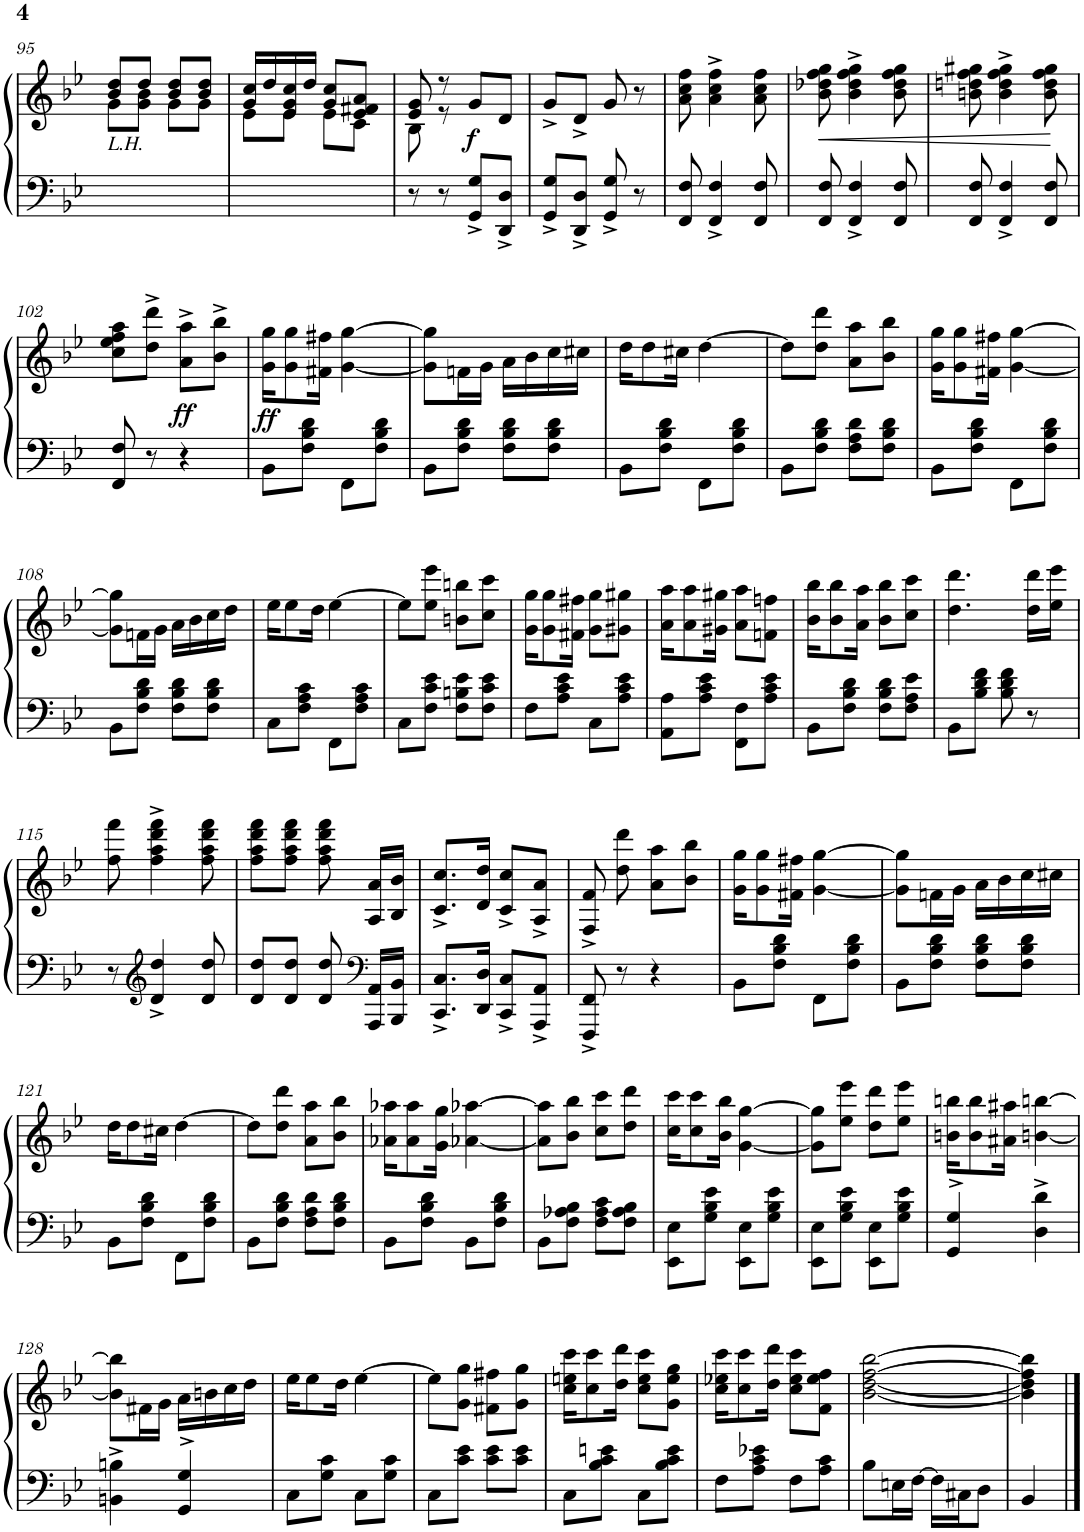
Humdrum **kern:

**kern	**kern	**dynam
*part1	*part1	*part1
*staff2	*staff1	*staff1/2
*I"Piano	*	*
*I'Pno.	*	*
!!LO:PB:g=z
*clefF4	*clefG2	*
*k[b-e-]	*k[b-e-]	*
*M2/4	*M2/4	*
=95	=95	=95
*	*^	*
!	!LO:TX:b:i:t=L.H.	!	!
2ryy	8b-/ 8dd/L	8g\L	.
.	8dd/J	8g\ 8b-\J	.
.	8b-/ 8dd/L	8g\L	.
.	8b-/ 8dd/J	8g\J	.
=96	=96	=96	=96
2ryy	16g/ 16cc/LL	8e-\L	.
.	16dd/	.	.
.	16e-/ 16g/ 16cc/	8e-\J	.
.	16dd/JJ	.	.
.	8g/ 8cc/L	8e-\L	.
.	8e-/ 8f#X/ 8a/J	8c\J	.
=97	=97	=97	=97
8r	8e-/ 8g/	8B-\	.
8r	8r	8r	.
!	!	!	!LO:DY:b
8GG/^ 8G/^L	8g/L	4ryy	f
8DD/^ 8D/^J	8d/J	.	.
*	*v	*v	*
=98	=98	=98
8GG/^ 8G/^L	8g^/L	.
8DD/^ 8D/^J	8d^/J	.
8GG/^ 8G/^	8g/	.
8r	8r	.
=99	=99	=99
8FF/ 8F/	8a\ 8cc\ 8ff\	.
4FF/^ 4F/^	4a\^ 4cc\^ 4ff\^	.
8FF/ 8F/	8a\ 8cc\ 8ff\	.
=100	=100	=100
!	!	!LO:HP:b
8FF/ 8F/	8b-\ 8dd-X\ 8ff\ 8gg\	<
4FF/^ 4F/^	4b-\^ 4dd-\^ 4ff\^ 4gg\^	.
8FF/ 8F/	8b-\ 8dd-\ 8ff\ 8gg\	.
=101	=101	=101
8FF/ 8F/	8bn\ 8ddn\ 8ff\ 8gg#X\	.
4FF/^ 4F/^	4b\^ 4dd\^ 4ff\^ 4gg#\^	.
8FF/ 8F/	8b\ 8dd\ 8ff\ 8gg#\	.
.	.	[
!!LO:LB:g=z
=102	=102	=102
8FF/ 8F/	8cc\ 8ee-\ 8ff\ 8aa\L	.
8r	8dd\^ 8ddd\^J	.
!	!	!LO:DY:b
4r	8a\^ 8aa\^L	ff
.	8b-\^ 8bb-\^J	.
=103	=103	=103
!	!	!LO:DY:b
8BB-\L	16g\ 16gg\KL	ff
.	8g\ 8gg\	.
8F\ 8B-\ 8d\J	.	.
.	16f#X\ 16ff#X\Jk	.
8FF\L	[4g\ [4gg\	.
8F\ 8B-\ 8d\J	.	.
=104	=104	=104
8BB-\L	8g\] 8gg\]L	.
8F\ 8B-\ 8d\J	16fn\L	.
.	16g\JJ	.
8F\ 8B-\ 8d\L	16a\LL	.
.	16b-\	.
8F\ 8B-\ 8d\J	16cc\	.
.	16cc#X\JJ	.
=105	=105	=105
8BB-\L	16dd\KL	.
.	8dd\	.
8F\ 8B-\ 8d\J	.	.
.	16cc#X\Jk	.
8FF\L	[4dd\	.
8F\ 8B-\ 8d\J	.	.
=106	=106	=106
8BB-\L	8dd\L]	.
8F\ 8B-\ 8d\J	8dd\ 8ddd\J	.
8F\ 8A\ 8d\L	8a\ 8aa\L	.
8F\ 8B-\ 8d\J	8b-\ 8bb-\J	.
=107	=107	=107
8BB-\L	16g\ 16gg\KL	.
.	8g\ 8gg\	.
8F\ 8B-\ 8d\J	.	.
.	16f#X\ 16ff#X\Jk	.
8FF\L	[4g\ [4gg\	.
8F\ 8B-\ 8d\J	.	.
!!LO:LB:g=z
=108	=108	=108
8BB-\L	8g\] 8gg\]L	.
8F\ 8B-\ 8d\J	16fn\L	.
.	16g\JJ	.
8F\ 8B-\ 8d\L	16a\LL	.
.	16b-\	.
8F\ 8B-\ 8d\J	16cc\	.
.	16dd\JJ	.
=109	=109	=109
8C\L	16ee-\KL	.
.	8ee-\	.
8F\ 8A\ 8c\J	.	.
.	16dd\Jk	.
8FF\L	[4ee-\	.
8F\ 8A\ 8c\J	.	.
=110	=110	=110
8C\L	8ee-\L]	.
8F\ 8c\ 8e-\J	8ee-\ 8eee-\J	.
8F\ 8Bn\ 8e-\L	8bn\ 8bbn\L	.
8F\ 8c\ 8e-\J	8cc\ 8ccc\J	.
=111	=111	=111
8F\L	16g\ 16gg\KL	.
.	8g\ 8gg\	.
8A\ 8c\ 8e-\J	.	.
.	16f#X\ 16ff#X\Jk	.
8C\L	8g\ 8gg\L	.
8A\ 8c\ 8e-\J	8g#X\ 8gg#X\J	.
=112	=112	=112
8AA\ 8A\L	16a\ 16aa\KL	.
.	8a\ 8aa\	.
8A\ 8c\ 8e-\J	.	.
.	16g#X\ 16gg#X\Jk	.
8FF\ 8F\L	8a\ 8aa\L	.
8A\ 8c\ 8e-\J	8fn\ 8ffn\J	.
=113	=113	=113
8BB-\L	16b-\ 16bb-\KL	.
.	8b-\ 8bb-\	.
8F\ 8B-\ 8d\J	.	.
.	16a\ 16aa\Jk	.
8F\ 8B-\ 8d\L	8b-\ 8bb-\L	.
8F\ 8A\ 8e-\J	8cc\ 8ccc\J	.
=114	=114	=114
8BB-\L	4.dd\ 4.ddd\	.
8B-\ 8d\ 8f\J	.	.
8B-\ 8d\ 8f\	.	.
8r	16dd\ 16ddd\LL	.
.	16ee-\ 16eee-\JJ	.
!!LO:LB:g=z
=115	=115	=115
8r	8ff\ 8fff\	.
*clefG2	*	*
4d/^ 4dd/^	4ff\^ 4aa\^ 4ddd\^ 4fff\^	.
8d/ 8dd/	8ff\ 8aa\ 8ddd\ 8fff\	.
=116	=116	=116
8d/ 8dd/L	8ff\ 8aa\ 8ddd\ 8fff\L	.
8d/ 8dd/J	8ff\ 8aa\ 8ddd\ 8fff\J	.
8d/ 8dd/	8ff\ 8aa\ 8ddd\ 8fff\	.
*clefF4	*	*
16AAA/ 16AA/LL	16A/ 16a/LL	.
16BBB-/ 16BB-/JJ	16B-/ 16b-/JJ	.
=117	=117	=117
8.CC/^ 8.C/^L	8.c/^ 8.cc/^L	.
16DD/ 16D/Jk	16d/ 16dd/Jk	.
8CC/^ 8C/^L	8c/^ 8cc/^L	.
8AAA/^ 8AA/^J	8A/^ 8a/^J	.
=118	=118	=118
8FFF/^ 8FF/^	8F/^ 8f/^	.
8r	8dd\ 8ddd\	.
4r	8a\ 8aa\L	.
.	8b-\ 8bb-\J	.
=119	=119	=119
8BB-\L	16g\ 16gg\KL	.
.	8g\ 8gg\	.
8F\ 8B-\ 8d\J	.	.
.	16f#X\ 16ff#X\Jk	.
8FF\L	[4g\ [4gg\	.
8F\ 8B-\ 8d\J	.	.
=120	=120	=120
8BB-\L	8g\] 8gg\]L	.
8F\ 8B-\ 8d\J	16fn\L	.
.	16g\JJ	.
8F\ 8B-\ 8d\L	16a\LL	.
.	16b-\	.
8F\ 8B-\ 8d\J	16cc\	.
.	16cc#X\JJ	.
!!LO:LB:g=z
=121	=121	=121
8BB-\L	16dd\KL	.
.	8dd\	.
8F\ 8B-\ 8d\J	.	.
.	16cc#X\Jk	.
8FF\L	[4dd\	.
8F\ 8B-\ 8d\J	.	.
=122	=122	=122
8BB-\L	8dd\L]	.
8F\ 8B-\ 8d\J	8dd\ 8ddd\J	.
8F\ 8A\ 8d\L	8a\ 8aa\L	.
8F\ 8B-\ 8d\J	8b-\ 8bb-\J	.
=123	=123	=123
8BB-\L	16a-X\ 16aa-X\KL	.
.	8a-\ 8aa-\	.
8F\ 8B-\ 8d\J	.	.
.	16g\ 16gg\Jk	.
8BB-\L	[4a-X\ [4aa-X\	.
8F\ 8B-\ 8d\J	.	.
=124	=124	=124
8BB-\L	8a-\] 8aa-\]L	.
8F\ 8A-X\ 8B-\J	8b-\ 8bb-\J	.
8F\ 8A-\ 8c\L	8cc\ 8ccc\L	.
8F\ 8A-\ 8B-\J	8dd\ 8ddd\J	.
=125	=125	=125
8EE-\ 8E-\L	16cc\ 16ccc\KL	.
.	8cc\ 8ccc\	.
8G\ 8B-\ 8e-\J	.	.
.	16b-\ 16bb-\Jk	.
8EE-\ 8E-\L	[4g\ [4gg\	.
8G\ 8B-\ 8e-\J	.	.
=126	=126	=126
8EE-\ 8E-\L	8g\] 8gg\]L	.
8G\ 8B-\ 8e-\J	8ee-\ 8eee-\J	.
8EE-\ 8E-\L	8dd\ 8ddd\L	.
8G\ 8B-\ 8e-\J	8ee-\ 8eee-\J	.
=127	=127	=127
4GG/^> 4G/^>	16bn\ 16bbn\KL	.
.	8b\ 8bb\	.
.	16a#X\ 16aa#X\Jk	.
4D\^ 4d\^	[4bn\ [4bbn\	.
!!LO:LB:g=z
=128	=128	=128
4BBn\^ 4Bn\^	8b\] 8bb\]L	.
.	16f#X\L	.
.	16g\JJ	.
4GG/^> 4G/^>	16a\LL	.
.	16bn\	.
.	16cc\	.
.	16dd\JJ	.
=129	=129	=129
8C\L	16ee-\KL	.
.	8ee-\	.
8G\ 8c\J	.	.
.	16dd\Jk	.
8C\L	[4ee-\	.
8G\ 8c\J	.	.
=130	=130	=130
8C\L	8ee-\L]	.
8c\ 8e-\J	8g\ 8gg\J	.
8c\ 8e-\L	8f#X\ 8ff#X\L	.
8c\ 8e-\J	8g\ 8gg\J	.
=131	=131	=131
8C\L	16cc\ 16een\ 16ccc\KL	.
.	8cc\ 8ccc\	.
8B-\ 8c\ 8en\J	.	.
.	16dd\ 16ddd\Jk	.
8C\L	8cc\ 8ee\ 8ccc\L	.
8B-\ 8c\ 8e\J	8g\ 8ee\ 8gg\J	.
=132	=132	=132
8F\L	16cc\ 16ee-X\ 16ccc\KL	.
.	8cc\ 8ccc\	.
8A\ 8c\ 8e-X\J	.	.
.	16dd\ 16ddd\Jk	.
8F\L	8cc\ 8ee-\ 8ccc\L	.
8A\ 8c\J	8f\ 8ee-\ 8ff\J	.
=133	=133	=133
8B-\L	[2b-\ [2dd\ [2ff\ [2bb-\	.
16En\L	.	.
[16F\JJ	.	.
16F\LL]	.	.
16C#X\J	.	.
8D\J	.	.
=134	=134	=134
4BB-/	4b-\] 4dd\] 4ff\] 4bb-\]	.
==	==	==
*-	*-	*-
